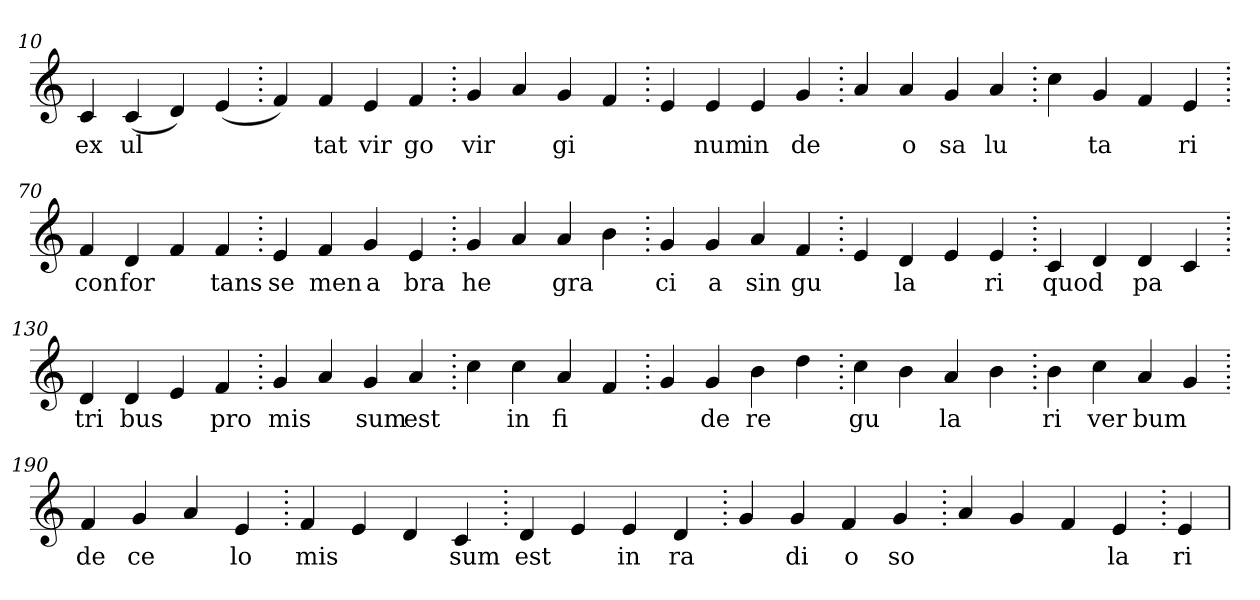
**kern	**text
*part1	*part1
*staff1	*staff1
*clefG2	*
=10.	=10.
4c	ex
(>4c	ul
4d)	.
(>4e	.
=20.	=20.
4f)	.
4f	tat
4e	vir
4f	go
=30.	=30.
4g	vir
4a	.
4g	gi
4f	.
=40.	=40.
4e	.
4e	num
4e	in
4g	de
=50.	=50.
4a	.
4a	o
4g	sa
4a	lu
=60.	=60.
4cc	.
4g	ta
4f	.
4e	ri
=70.	=70.
4f	con
4d	for
4f	.
4f	tans
=80.	=80.
4e	se
4f	men
4g	a
4e	bra
=90.	=90.
4g	he
4a	.
4a	gra
4b	.
=100.	=100.
4g	ci
4g	a
4a	sin
4f	gu
=110.	=110.
4e	.
4d	la
4e	.
4e	ri
=120.	=120.
4c	quod
4d	.
4d	pa
4c	.
=130.	=130.
4d	tri
4d	bus
4e	.
4f	pro
=140.	=140.
4g	mis
4a	.
4g	sum
4a	est
=150.	=150.
4cc	.
4cc	in
4a	fi
4f	.
=160.	=160.
4g	.
4g	de
4b	re
4dd	.
=170.	=170.
4cc	gu
4b	.
4a	la
4b	.
=180.	=180.
4b	ri
4cc	ver
4a	bum
4g	.
=190.	=190.
4f	de
4g	ce
4a	.
4e	lo
=200.	=200.
4f	mis
4e	.
4d	.
4c	sum
=210.	=210.
4d	est
4e	.
4e	in
4d	ra
=220.	=220.
4g	.
4g	di
4f	o
4g	so
=230.	=230.
4a	.
4g	.
4f	.
4e	la
=240.	=240.
4e	ri
=	=
*-	*-
